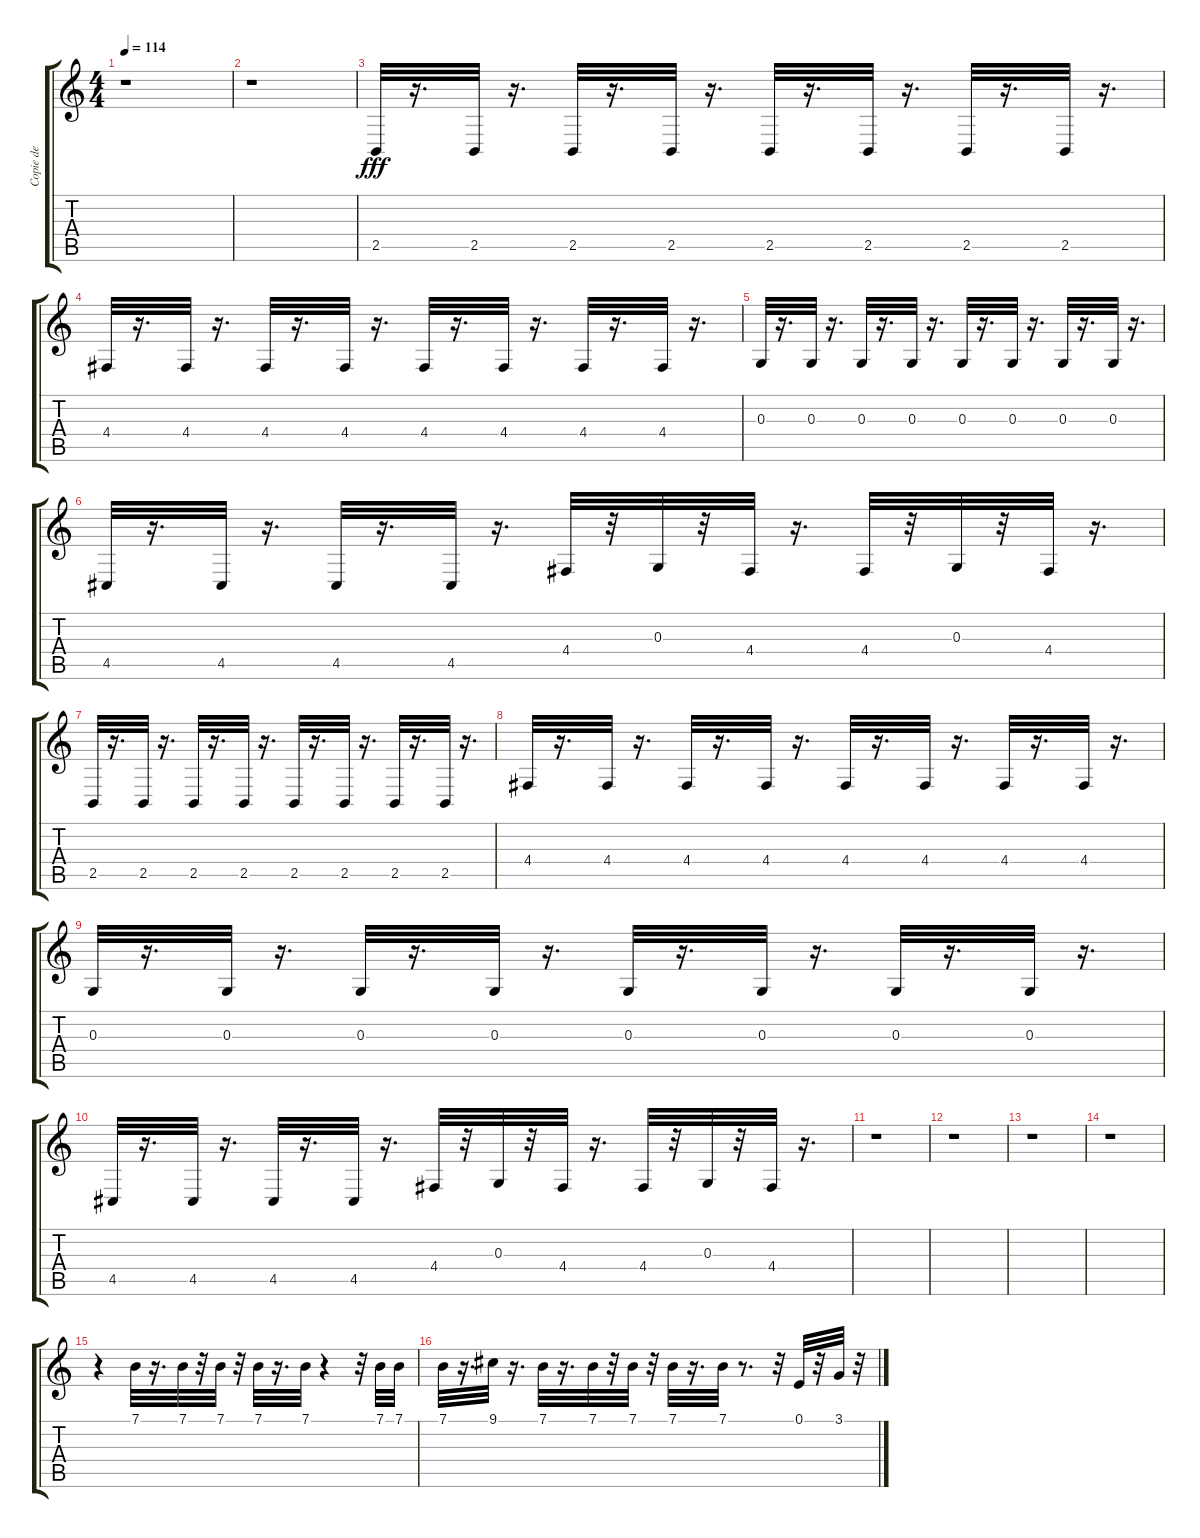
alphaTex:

\track ("Copie de  delay  gimmick HPsaw" "Copie de  ") {instrument lead2sawtooth}
\staff {score tabs}
\tuning (E4 B3 G3 D3 A2 E2) {hide}
\ts (4 4)
\tempo 114
\clef g2
\ks c
r.1{dy fff} |
r.1 |
2.5.32{volume 10 balance 8 instrument pad5bowed} r.16{d} 2.5.32 r.16{d} 2.5.32 r.16{d} 2.5.32 r.16{d} 2.5.32 r.16{d} 2.5.32 r.16{d} 2.5.32 r.16{d} 2.5.32 r.16{d} |
4.4.32 r.16{d} 4.4.32 r.16{d} 4.4.32 r.16{d} 4.4.32 r.16{d} 4.4.32 r.16{d} 4.4.32 r.16{d} 4.4.32 r.16{d} 4.4.32 r.16{d} |
0.3.32 r.16{d} 0.3.32 r.16{d} 0.3.32 r.16{d} 0.3.32 r.16{d} 0.3.32 r.16{d} 0.3.32 r.16{d} 0.3.32 r.16{d} 0.3.32 r.16{d} |
4.5.32 r.16{d} 4.5.32 r.16{d} 4.5.32 r.16{d} 4.5.32 r.16{d} 4.4.32 r.32 0.3.32 r.32 4.4.32 r.16{d} 4.4.32 r.32 0.3.32 r.32 4.4.32 r.16{d} |
2.5.32 r.16{d} 2.5.32 r.16{d} 2.5.32 r.16{d} 2.5.32 r.16{d} 2.5.32 r.16{d} 2.5.32 r.16{d} 2.5.32 r.16{d} 2.5.32 r.16{d} |
4.4.32 r.16{d} 4.4.32 r.16{d} 4.4.32 r.16{d} 4.4.32 r.16{d} 4.4.32 r.16{d} 4.4.32 r.16{d} 4.4.32 r.16{d} 4.4.32 r.16{d} |
0.3.32 r.16{d} 0.3.32 r.16{d} 0.3.32 r.16{d} 0.3.32 r.16{d} 0.3.32 r.16{d} 0.3.32 r.16{d} 0.3.32 r.16{d} 0.3.32 r.16{d} |
4.5.32 r.16{d} 4.5.32 r.16{d} 4.5.32 r.16{d} 4.5.32 r.16{d} 4.4.32 r.32 0.3.32 r.32 4.4.32 r.16{d} 4.4.32 r.32 0.3.32 r.32 4.4.32 r.16{d} |
r.1 |
r.1 |
r.1 |
r.1 |
r.4 7.1.32{volume 1 balance 9 instrument lead2sawtooth} r.16{d} 7.1.32 r.32 7.1.32 r.32 7.1.32 r.16{d} 7.1.32 r.4 r.32 7.1.32 7.1.32 |
7.1.32 r.16{d} 9.1.32 r.16{d} 7.1.32 r.16{d} 7.1.32 r.32 7.1.32 r.32 7.1.32 r.16{d} 7.1.32 r.8{d} r.32 0.1.32 r.32 3.1.32 r.32
